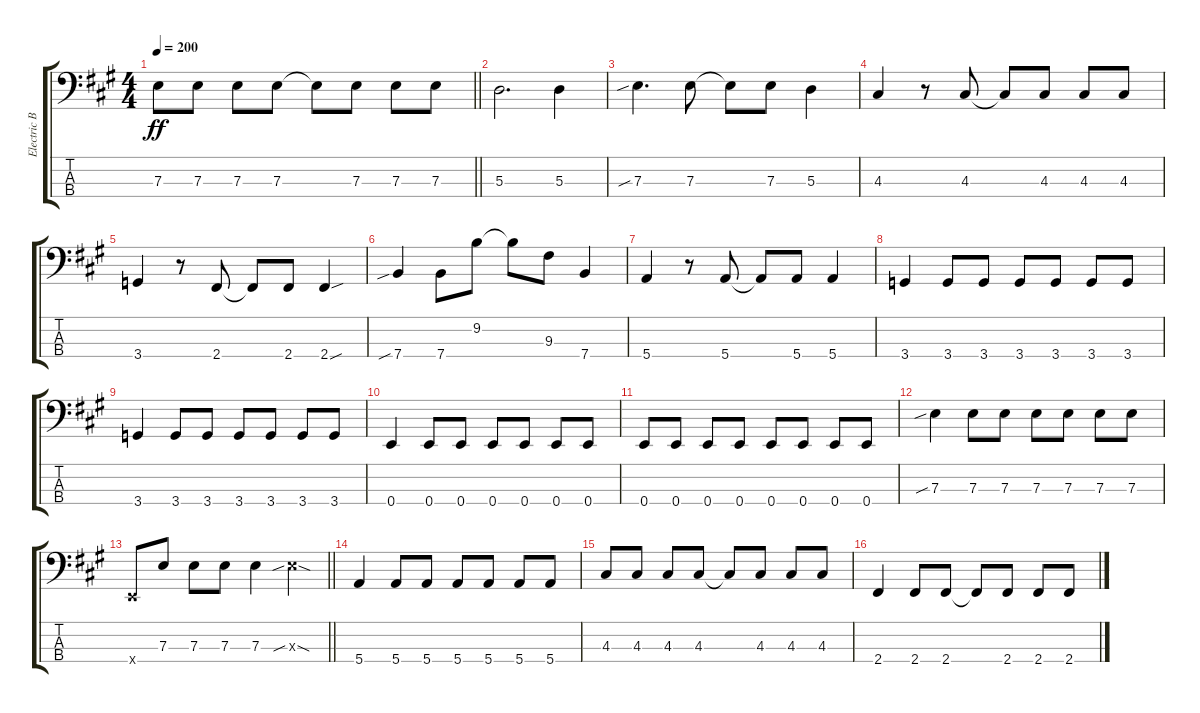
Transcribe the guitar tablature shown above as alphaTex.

\track ("Electric Bass" "Electric B") {instrument electricbassfinger}
\staff {score tabs}
\tuning (G2 D2 A1 E1) {hide}
\ts (4 4)
\tempo 200
\clef f4
\barLineRight lightlight
\ks a
7.3.8{dy ff} 7.3.8 7.3.8 7.3.8 7.3{t}.8 7.3.8 7.3.8 7.3.8 |
\section ("" "")
5.3.2{d} 5.3.4 |
7.3{sib}.4{d} 7.3.8 7.3{t}.8 7.3.8 5.3.4 |
4.3.4 r.8 4.3.8 4.3{t}.8 4.3.8 4.3.8 4.3.8 |
3.4.4 r.8 2.4.8 2.4{t}.8 2.4.8 2.4{sou}.4 |
7.4{sib}.4 7.4.8 9.2.8 9.2{t}.8 9.3.8 7.4.4 |
5.4.4 r.8 5.4.8 5.4{t}.8 5.4.8 5.4.4 |
3.4.4 3.4.8 3.4.8 3.4.8 3.4.8 3.4.8 3.4.8 |
3.4.4 3.4.8 3.4.8 3.4.8 3.4.8 3.4.8 3.4.8 |
0.4.4 0.4.8 0.4.8 0.4.8 0.4.8 0.4.8 0.4.8 |
0.4.8 0.4.8 0.4.8 0.4.8 0.4.8 0.4.8 0.4.8 0.4.8 |
7.3{sib}.4 7.3.8 7.3.8 7.3.8 7.3.8 7.3.8 7.3.8 |
\barLineRight lightlight
0.4{x}.8 7.3.8 7.3.8 7.3.8 7.3.4 7.3{sib sod x}.4 |
\section ("" "")
5.4.4 5.4.8 5.4.8 5.4.8 5.4.8 5.4.8 5.4.8 |
4.3.8 4.3.8 4.3.8 4.3.8 4.3{t}.8 4.3.8 4.3.8 4.3.8 |
2.4.4 2.4.8 2.4.8 2.4{t}.8 2.4.8 2.4.8 2.4.8
